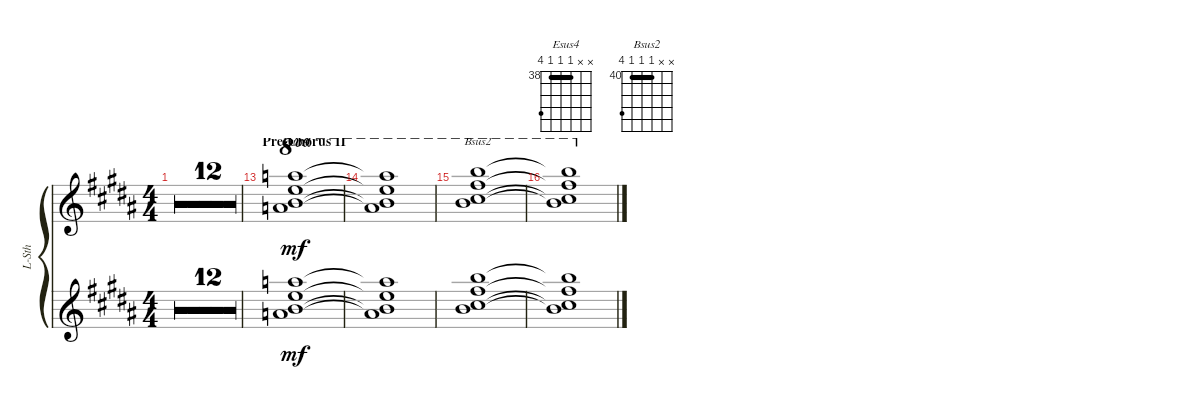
\defaultSystemsLayout 4
\bracketExtendMode groupsimilarinstruments
\otherSystemsTrackNameOrientation horizontal
\track ("Pads / Strings" "L-Sth") {multiBarRest instrument lead7fifths}
\staff {score}
\tuning (E4 B3 G3 D3 A2 E2)
\chord ("Esus4" x x 38 38 38 41) {firstfret 38 showfingering false barre (38 38)}
\chord ("Bsus2" x x 40 40 40 43) {firstfret 40 showfingering false barre (40 40)}
\ts (4 4)
\tempo 145
\clef g2
\ks b
r.1{dy f} |
r.1 |
r.1 |
r.1 |
r.1 |
r.1 |
r.1 |
r.1 |
r.1 |
r.1 |
r.1 |
r.1 |
\section ("" "Pre-Chorus II")
(38.3{acc forcenatural} 41.6{acc forcenatural} 38.5{acc forcenatural} 38.4{acc forcenatural}).1{ch "Esus4" ot 8va dy mf} |
(38.4{t acc forcenatural} 38.3{t acc forcenatural} 38.5{t acc forcenatural} 41.6{t acc forcenatural}).1{ot 8va} |
(43.6{acc forcenatural} 40.5{acc #} 40.4{acc #} 40.3{acc forcenatural}).1{ch "Bsus2" ot 8va} |
(40.3{t acc forcenatural} 40.4{t acc #} 40.5{t acc #} 43.6{t acc forcenatural}).1{ot 8va}
\staff {score}
\tuning (E4 B3 G3 D3 A2 E2)
\clef g2
\ottava regular
\simile none
\ks b
r.1{dy f} |
r.1 |
r.1 |
r.1 |
r.1 |
r.1 |
r.1 |
r.1 |
r.1 |
r.1 |
r.1 |
r.1 |
(26.3{acc forcenatural} 29.6{acc forcenatural} 26.5{acc forcenatural} 26.4{acc forcenatural}).1{dy mf} |
(26.4{t acc forcenatural} 26.3{t acc forcenatural} 26.5{t acc forcenatural} 29.6{t acc forcenatural}).1 |
(31.6{acc forcenatural} 28.5{acc #} 28.4{acc #} 28.3{acc forcenatural}).1 |
(28.3{t acc forcenatural} 28.4{t acc #} 28.5{t acc #} 31.6{t acc forcenatural}).1
